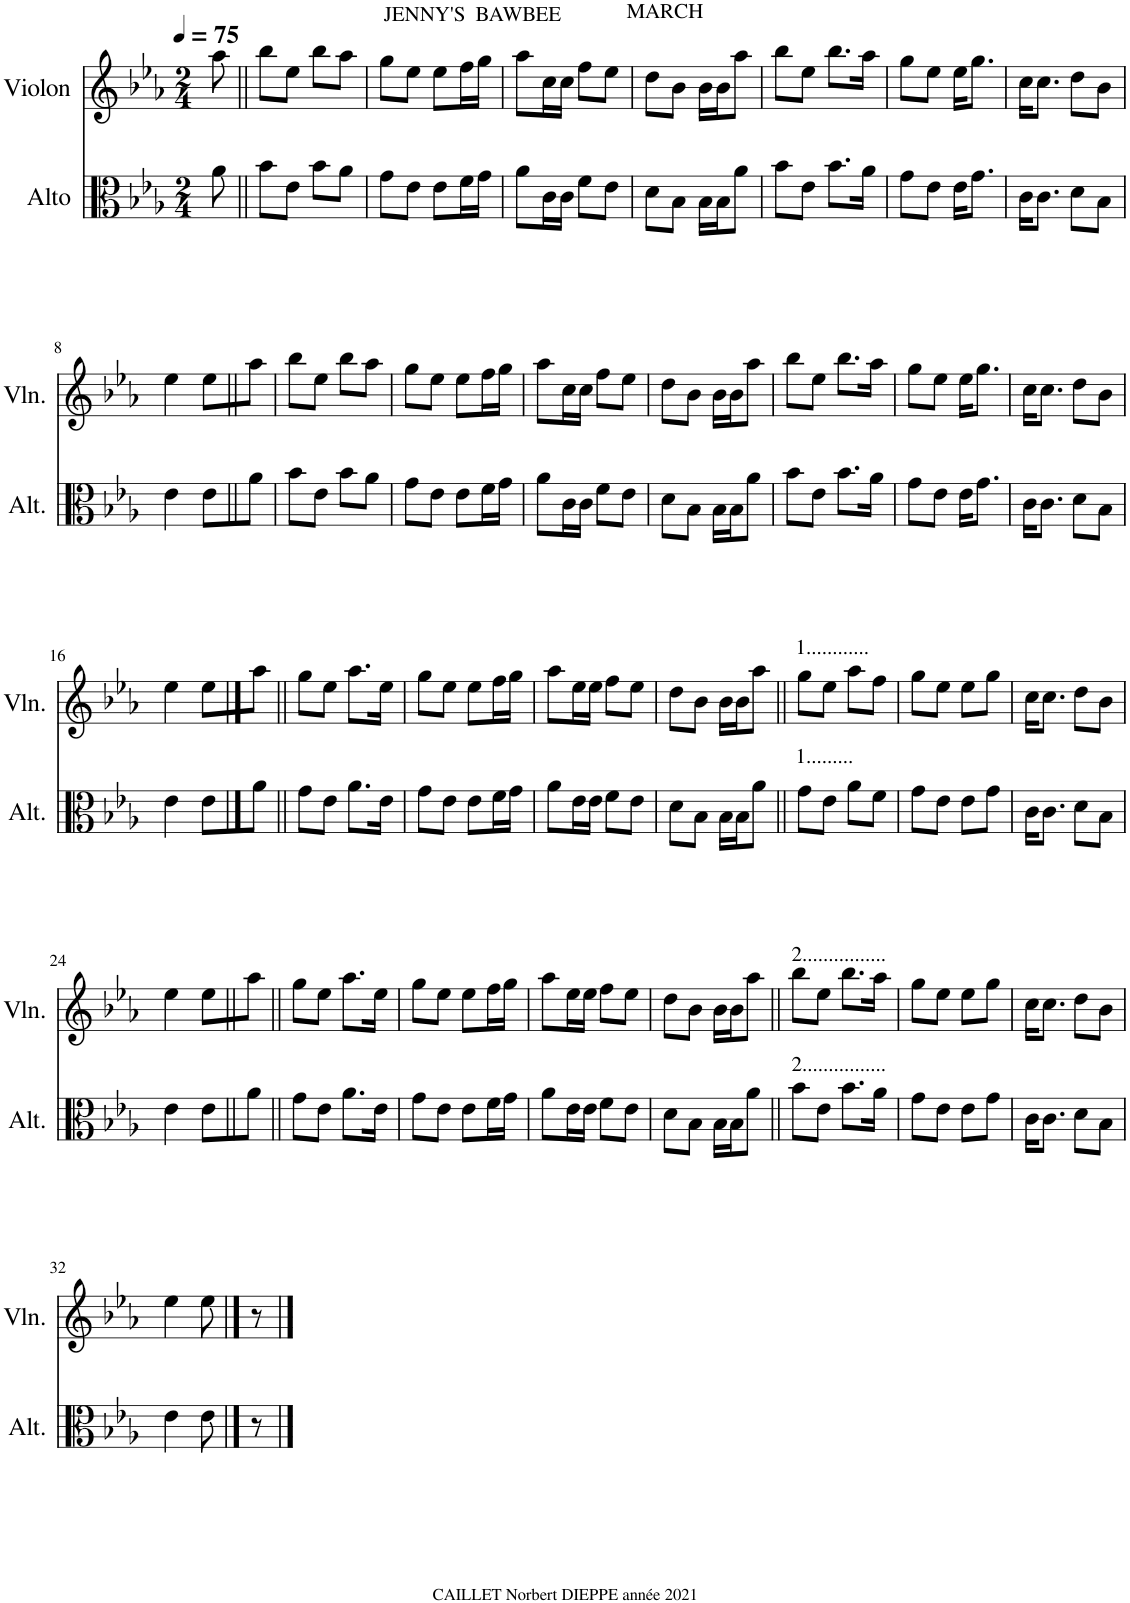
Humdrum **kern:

**kern	**kern
*part2	*part1
*staff2	*staff1
*I"Alto	*I"Violon
*I'Alt.	*I'Vln.
*clefC3	*clefG2
*k[b-e-a-]	*k[b-e-a-]
*M2/4	*M2/4
=	=
8a-\	8aa-\
=1||	=1||
*	*MM75
8b-\L	8bb-\L
8e-\J	8ee-\J
8b-\L	8bb-\L
8a-\J	8aa-\J
=2	=2
!	!LO:TX:a:t=JENNY'S  BAWBEE
8g\L	8gg\L
8e-\J	8ee-\J
8e-\L	8ee-\L
16f\L	16ff\L
16g\JJ	16gg\JJ
=3	=3
8a-\L	8aa-\L
16c\L	16cc\L
16c\JJ	16cc\JJ
8f\L	8ff\L
8e-\J	8ee-\J
=4	=4
!	!LO:TX:a:t=MARCH
8d\L	8dd\L
8B-\J	8b-\J
16B-\LL	16b-\LL
16B-\J	16b-\J
8a-\J	8aa-\J
=5	=5
8b-\L	8bb-\L
8e-\J	8ee-\J
8.b-\L	8.bb-\L
16a-\Jk	16aa-\Jk
=6	=6
8g\L	8gg\L
8e-\J	8ee-\J
16e-\KL	16ee-\KL
8.g\J	8.gg\J
=7	=7
16c\KL	16cc\KL
8.c\J	8.cc\J
8d\L	8dd\L
8B-\J	8b-\J
!!LO:LB:g=z
=8	=8
4e-\	4ee-\
8e-\L	8ee-\L
8a-\J	8aa-\J
=9	=9
8b-\L	8bb-\L
8e-\J	8ee-\J
8b-\L	8bb-\L
8a-\J	8aa-\J
=10	=10
8g\L	8gg\L
8e-\J	8ee-\J
8e-\L	8ee-\L
16f\L	16ff\L
16g\JJ	16gg\JJ
=11	=11
8a-\L	8aa-\L
16c\L	16cc\L
16c\JJ	16cc\JJ
8f\L	8ff\L
8e-\J	8ee-\J
=12	=12
8d\L	8dd\L
8B-\J	8b-\J
16B-\LL	16b-\LL
16B-\J	16b-\J
8a-\J	8aa-\J
=13	=13
8b-\L	8bb-\L
8e-\J	8ee-\J
8.b-\L	8.bb-\L
16a-\Jk	16aa-\Jk
=14	=14
8g\L	8gg\L
8e-\J	8ee-\J
16e-\KL	16ee-\KL
8.g\J	8.gg\J
=15	=15
16c\KL	16cc\KL
8.c\J	8.cc\J
8d\L	8dd\L
8B-\J	8b-\J
!!LO:LB:g=z
=16	=16
4e-\	4ee-\
8e-\L	8ee-\L
8a-\J	8aa-\J
=17||	=17||
8g\L	8gg\L
8e-\J	8ee-\J
8.a-\L	8.aa-\L
16e-\Jk	16ee-\Jk
=18	=18
8g\L	8gg\L
8e-\J	8ee-\J
8e-\L	8ee-\L
16f\L	16ff\L
16g\JJ	16gg\JJ
=19	=19
8a-\L	8aa-\L
16e-\L	16ee-\L
16e-\JJ	16ee-\JJ
8f\L	8ff\L
8e-\J	8ee-\J
=20	=20
8d\L	8dd\L
8B-\J	8b-\J
16B-\LL	16b-\LL
16B-\J	16b-\J
8a-\J	8aa-\J
=21||	=21||
!	!LO:TX:a:t=1............
!LO:TX:a:t=1.........	!
8g\L	8gg\L
8e-\J	8ee-\J
8a-\L	8aa-\L
8f\J	8ff\J
=22	=22
8g\L	8gg\L
8e-\J	8ee-\J
8e-\L	8ee-\L
8g\J	8gg\J
=23	=23
16c\KL	16cc\KL
8.c\J	8.cc\J
8d\L	8dd\L
8B-\J	8b-\J
!!LO:LB:g=z
=24	=24
4e-\	4ee-\
8e-\L	8ee-\L
8a-\J	8aa-\J
=25||	=25||
8g\L	8gg\L
8e-\J	8ee-\J
8.a-\L	8.aa-\L
16e-\Jk	16ee-\Jk
=26	=26
8g\L	8gg\L
8e-\J	8ee-\J
8e-\L	8ee-\L
16f\L	16ff\L
16g\JJ	16gg\JJ
=27	=27
8a-\L	8aa-\L
16e-\L	16ee-\L
16e-\JJ	16ee-\JJ
8f\L	8ff\L
8e-\J	8ee-\J
=28	=28
8d\L	8dd\L
8B-\J	8b-\J
16B-\LL	16b-\LL
16B-\J	16b-\J
8a-\J	8aa-\J
=29||	=29||
!	!LO:TX:a:t=2................
!LO:TX:a:t=2................	!
8b-\L	8bb-\L
8e-\J	8ee-\J
8.b-\L	8.bb-\L
16a-\Jk	16aa-\Jk
=30	=30
8g\L	8gg\L
8e-\J	8ee-\J
8e-\L	8ee-\L
8g\J	8gg\J
=31	=31
16c\KL	16cc\KL
8.c\J	8.cc\J
8d\L	8dd\L
8B-\J	8b-\J
!!LO:LB:g=z
=32	=32
4e-\	4ee-\
8e-\	8ee-\
8r	8r
==	==
*-	*-
